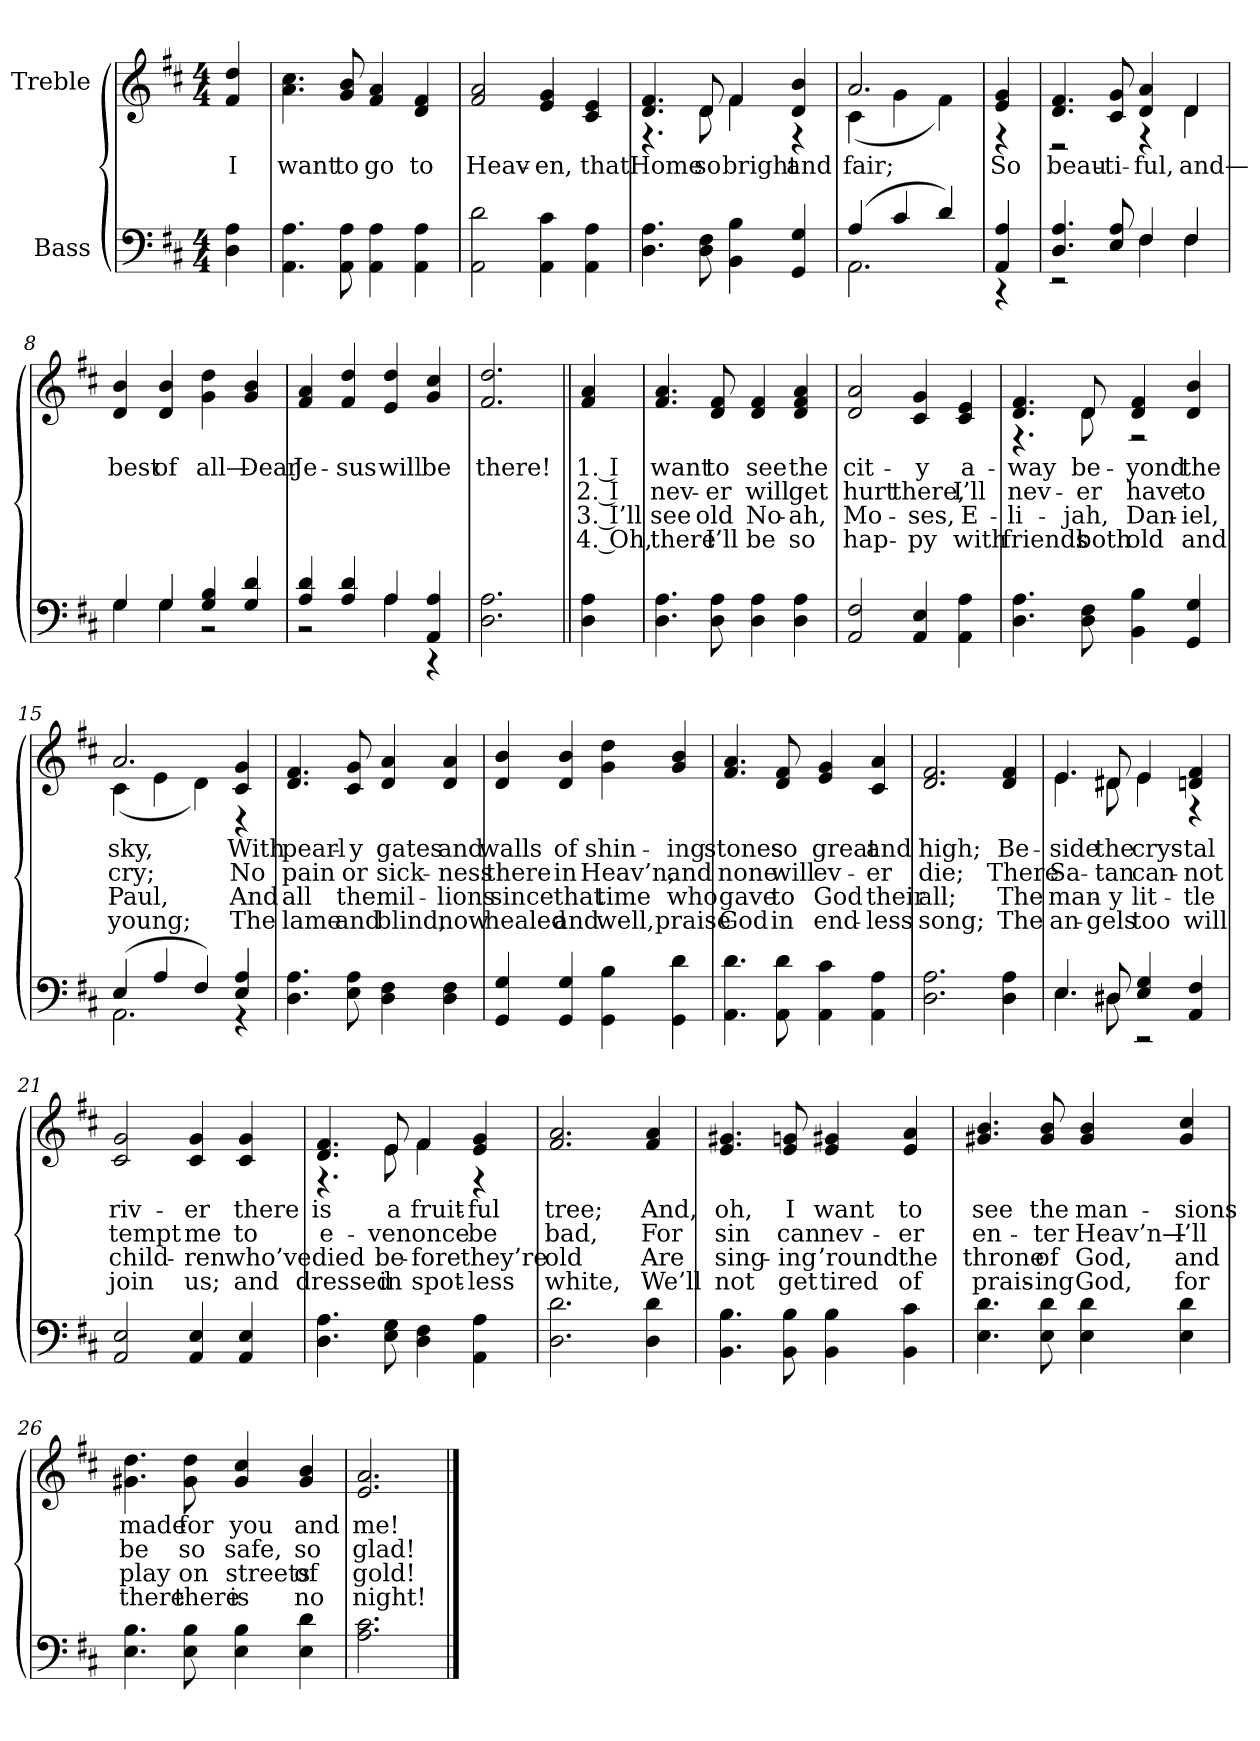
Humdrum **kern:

**kern	**kern	**text	**text	**text	**text
*part2	*part1	*part1	*part1	*part1	*part1
*staff2	*staff1	*staff1	*staff1	*staff1	*staff1
*I"Bass	*I"Treble	*	*	*	*
*clefF4	*clefG2	*	*	*	*
*k[f#c#]	*k[f#c#]	*	*	*	*
*D:	*D:	*	*	*	*
*M4/4	*M4/4	*	*	*	*
*MM90	*MM90	*	*	*	*
=1	=1	=1	=1	=1	=1
4D 4A	4f# 4dd	-I	.	.	.
=2	=2	=2	=2	=2	=2
4.AA 4.A	4.a 4.cc#	-want	.	.	.
8AA 8A	8g 8b	-to	.	.	.
4AA 4A	4f# 4a	-go	.	.	.
4AA 4A	4d 4f#	-to	.	.	.
=3	=3	=3	=3	=3	=3
2AA 2d	2f# 2a	-Heav-	.	.	.
4AA 4c#	4e 4g	-en,	.	.	.
4AA 4A	4c# 4e	-that	.	.	.
=4	=4	=4	=4	=4	=4
*	*^	*	*	*	*
4.D 4.A	4.d 4.f#	4.r	-Home	.	.	.
8D 8F#	8d	8d	-so	.	.	.
4BB 4B	4f#	4f#	-bright	.	.	.
4GG 4G	4d 4b	4r	-and	.	.	.
=5	=5	=5	=5	=5	=5	=5
*^	*	*	*	*	*	*
(4A	2.AA	2.a	(4c#	-fair;	.	.	.
4c#	.	.	4g	.	.	.	.
4d)	.	.	4f#)	.	.	.	.
=6	=6	=6	=6	=6	=6	=6	=6
4AA 4A	4r	4e 4g	4r	-So	.	.	.
=7	=7	=7	=7	=7	=7	=7	=7
4.D 4.A	2r	4.d 4.f#	2r	-beau-	.	.	.
8E 8A	.	8c# 8g	.	-ti-	.	.	.
4F#	4F#	4d 4a	4r	-ful,	.	.	.
4F#	4F#	4d	4d	-and—	.	.	.
*	*	*v	*v	*	*	*	*
=8	=8	=8	=8	=8	=8	=8
4G	4G	4d 4b	-best	.	.	.
4G	4G	4d 4b	-of	.	.	.
4G 4B	2r	4g 4dd	-all—	.	.	.
4G 4d	.	4g 4b	-Dear	.	.	.
=9	=9	=9	=9	=9	=9	=9
4A 4d	2r	4f# 4a	-Je-	.	.	.
4A 4d	.	4f# 4dd	-sus	.	.	.
4A	4A	4e 4dd	-will	.	.	.
4AA 4A	4r	4g 4cc#	-be	.	.	.
*v	*v	*	*	*	*	*
=10	=10	=10	=10	=10	=10
2.D 2.A	2.f# 2.dd	-there!	.	.	.
=11||	=11||	=11||	=11||	=11||	=11||
4D 4A	4f# 4a	-1. I	-2. I	-3. I’ll	-4. Oh,
=12	=12	=12	=12	=12	=12
4.D 4.A	4.f# 4.a	-want	-nev-	-see	-there
8D 8A	8d 8f#	-to	-er	-old	-I’ll
4D 4A	4d 4f#	-see	-will	-No-	-be
4D 4A	4d 4f# 4a	-the	-get	-ah,	-so
=13	=13	=13	=13	=13	=13
2AA 2F#	2d 2a	-cit-	-hurt	-Mo-	-hap-
4AA 4E	4c# 4g	-y	-there,	-ses,	-py
4AA 4A	4c# 4e	-a-	-I’ll	-E-	-with
=14	=14	=14	=14	=14	=14
*	*^	*	*	*	*
4.D 4.A	4.d 4.f#	4.r	-way	-nev-	-li-	-friends
8D 8F#	8d	8d	-be-	-er	-jah,	-both
4BB 4B	4d 4f#	2r	-yond	-have	-Dan-	-old
4GG 4G	4d 4b	.	-the	-to	-iel,	-and
=15	=15	=15	=15	=15	=15	=15
*^	*	*	*	*	*	*
(4E	2.AA	2.a	(4c#	-sky,	-cry;	-Paul,	-young;
4A	.	.	4e	.	.	.	.
4F#)	.	.	4d)	.	.	.	.
4E 4A	4r	4c# 4g	4r	-With	-No	-And	-The
*v	*v	*	*	*	*	*	*
*	*v	*v	*	*	*	*
=16	=16	=16	=16	=16	=16
4.D 4.A	4.d 4.f#	-pearl-	-pain	-all	-lame
8E 8A	8c# 8g	-y	-or	-the	-and
4D 4F#	4d 4a	-gates	-sick-	-mil-	-blind,
4D 4F#	4d 4a	-and	-ness	-lions	-now
=17	=17	=17	=17	=17	=17
4GG 4G	4d 4b	-walls	-there	-since	-healed
4GG 4G	4d 4b	-of	-in	-that	-and
4GG 4B	4g 4dd	-shin-	-Heav’n,	-time	-well,
4GG 4d	4g 4b	-ing	-and	-who	-praise
=18	=18	=18	=18	=18	=18
4.AA 4.d	4.f# 4.a	-stones	-none	-gave	-God
8AA 8d	8d 8f#	-so	-will	-to	-in
4AA 4c#	4e 4g	-great	-ev-	-God	-end-
4AA 4A	4c# 4a	-and	-er	-their	-less
=19	=19	=19	=19	=19	=19
2.D 2.A	2.d 2.f#	-high;	-die;	-all;	-song;
4D 4A	4d 4f#	-Be-	-There	-The	-The
=20	=20	=20	=20	=20	=20
*^	*^	*	*	*	*
4.E	4.E	4.e	4.e	-side	-Sa-	-man-	-an-
8D#	8D#	8d#	8d#	-the	-tan	-y	-gels
4E 4G	2r	4e	4e	-crys-	-can-	-lit-	-too
4AA 4F#	.	4d 4f#	4r	-tal	-not	-tle	-will
*v	*v	*	*	*	*	*	*
*	*v	*v	*	*	*	*
=21	=21	=21	=21	=21	=21
2AA 2E	2c# 2g	-riv-	-tempt	-child-	-join
4AA 4E	4c# 4g	-er	-me	-ren	-us;
4AA 4E	4c# 4g	-there	-to	-who’ve	-and
=22	=22	=22	=22	=22	=22
*	*^	*	*	*	*
4.D 4.A	4.d 4.f#	4.r	-is	-e-	-died	-dressed
8E 8G	8e	8e	-a	-ven	-be-	-in
4D 4F#	4f#	4f#	-fruit-	-once	-fore	-spot-
4AA 4A	4e 4g	4r	-ful	-be	-they’re	-less
*	*v	*v	*	*	*	*
=23	=23	=23	=23	=23	=23
2.D 2.d	2.f# 2.a	-tree;	-bad,	-old	-white,
4D 4d	4f# 4a	-And,	-For	-Are	-We’ll
=24	=24	=24	=24	=24	=24
4.BB 4.B	4.e 4.g#	-oh,	-sin	-sing-	-not
8BB 8B	8e 8g	-I	-can	-ing	-get
4BB 4B	4e 4g#	-want	-nev-	-’round	-tired
4BB 4c#	4e 4a	-to	-er	-the	-of
=25	=25	=25	=25	=25	=25
4.E 4.d	4.g# 4.b	-see	-en-	-throne	-prais-
8E 8d	8g# 8b	-the	-ter	-of	-ing
4E 4d	4g# 4b	-man-	-Heav’n—	-God,	-God,
4E 4d	4g# 4cc#	-sions	-I’ll	-and	-for
=26	=26	=26	=26	=26	=26
4.E 4.B	4.g# 4.dd	-made	-be	-play	-there
8E 8B	8g# 8dd	-for	-so	-on	-there
4E 4B	4g# 4cc#	-you	-safe,	-streets	-is
4E 4d	4g# 4b	-and	-so	-of	-no
=27	=27	=27	=27	=27	=27
2.A 2.c#	2.e 2.a	-me!	-glad!	-gold!	-night!
==	==	==	==	==	==
*-	*-	*-	*-	*-	*-
